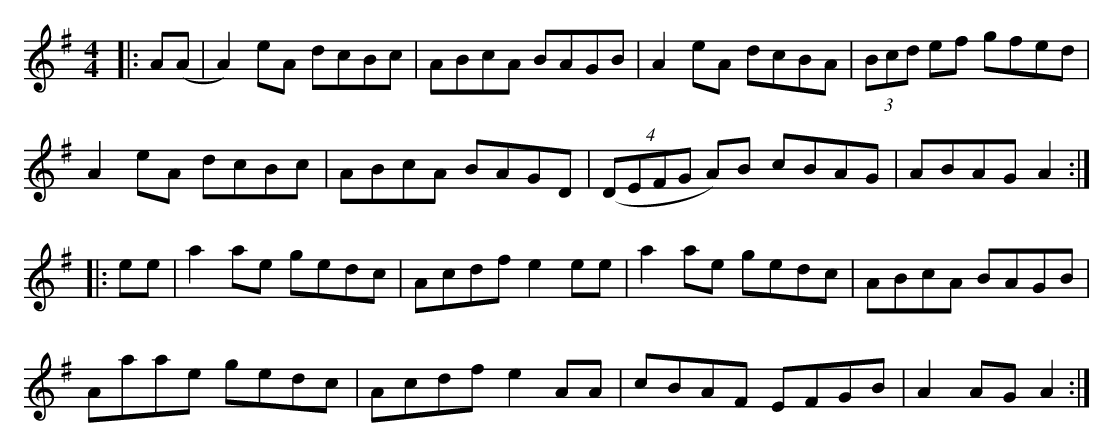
X:1
M:4/4
K:Ador
|:A(A|A2) eA dcBc|ABcA BAGB|A2 eA dcBA|(3Bcd ef gfed|
A2 eA dcBc|ABcA BAGD|((4DEFG A)B cBAG|ABAG A2:|
|:ee|a2 ae gedc|Acdf e2 ee|a2 ae gedc|ABcA BAGB|
Aaae gedc|Acdf e2 AA|cBAF EFGB|A2 AG A2:|
